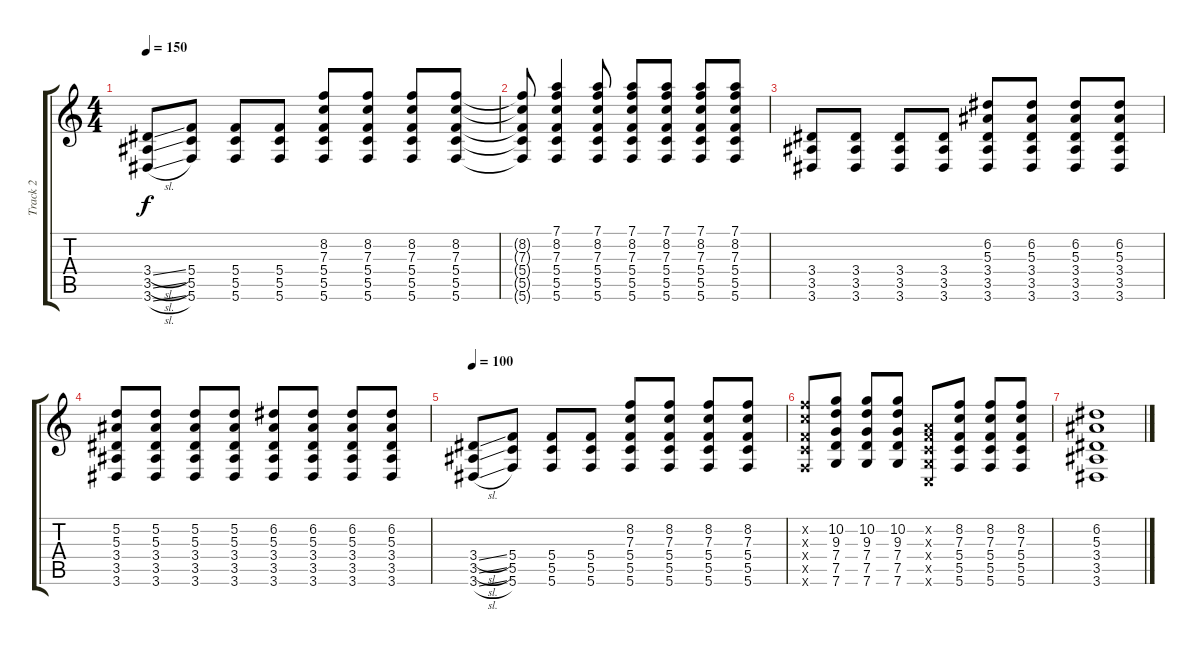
\track ("Track 2" "Track 2") {instrument acousticguitarsteel}
\staff {score tabs}
\tuning (D4 A3 F3 C3 G2 C2) {hide}
\ts (4 4)
\tempo 150
\clef g2
\ks c
(3.4{sl} 3.5{sl} 3.6{sl}).8{dy f} (5.4 5.5 5.6).8 (5.4 5.5 5.6).8 (5.4 5.5 5.6).8 (8.2 7.3 5.4 5.5 5.6).8 (8.2 7.3 5.4 5.5 5.6).8 (8.2 7.3 5.4 5.5 5.6).8 (8.2 7.3 5.4 5.5 5.6).8 |
(8.2{t} 7.3{t} 5.4{t} 5.5{t} 5.6{t}).8 (7.1 8.2 7.3 5.4 5.5 5.6).4 (7.1 8.2 7.3 5.4 5.5 5.6).8 (7.1 8.2 7.3 5.4 5.5 5.6).8 (7.1 8.2 7.3 5.4 5.5 5.6).8 (7.1 8.2 7.3 5.4 5.5 5.6).8 (7.1 8.2 7.3 5.4 5.5 5.6).8 |
(3.4 3.5 3.6).8 (3.4 3.5 3.6).8 (3.4 3.5 3.6).8 (3.4 3.5 3.6).8 (6.2 5.3 3.4 3.5 3.6).8 (6.2 5.3 3.4 3.5 3.6).8 (6.2 5.3 3.4 3.5 3.6).8 (6.2 5.3 3.4 3.5 3.6).8 |
(5.2 5.3 3.4 3.5 3.6).8 (5.2 5.3 3.4 3.5 3.6).8 (5.2 5.3 3.4 3.5 3.6).8 (5.2 5.3 3.4 3.5 3.6).8 (6.2 5.3 3.4 3.5 3.6).8 (6.2 5.3 3.4 3.5 3.6).8 (6.2 5.3 3.4 3.5 3.6).8 (6.2 5.3 3.4 3.5 3.6).8 |
\tempo 100
(3.4{sl} 3.5{sl} 3.6{sl}).8 (5.4 5.5 5.6).8 (5.4 5.5 5.6).8 (5.4 5.5 5.6).8 (8.2 7.3 5.4 5.5 5.6).8 (8.2 7.3 5.4 5.5 5.6).8 (8.2 7.3 5.4 5.5 5.6).8 (8.2 7.3 5.4 5.5 5.6).8 |
(8.2{x} 7.3{x} 5.4{x} 5.5{x} 5.6{x}).8 (10.2 9.3 7.4 7.5 7.6).8 (10.2 9.3 7.4 7.5 7.6).8 (10.2 9.3 7.4 7.5 7.6).8 (0.2{x} 0.3{x} 0.4{x} 0.5{x} 0.6{x}).8 (8.2 7.3 5.4 5.5 5.6).8 (8.2 7.3 5.4 5.5 5.6).8 (8.2 7.3 5.4 5.5 5.6).8 |
(6.2 5.3 3.4 3.5 3.6).1
